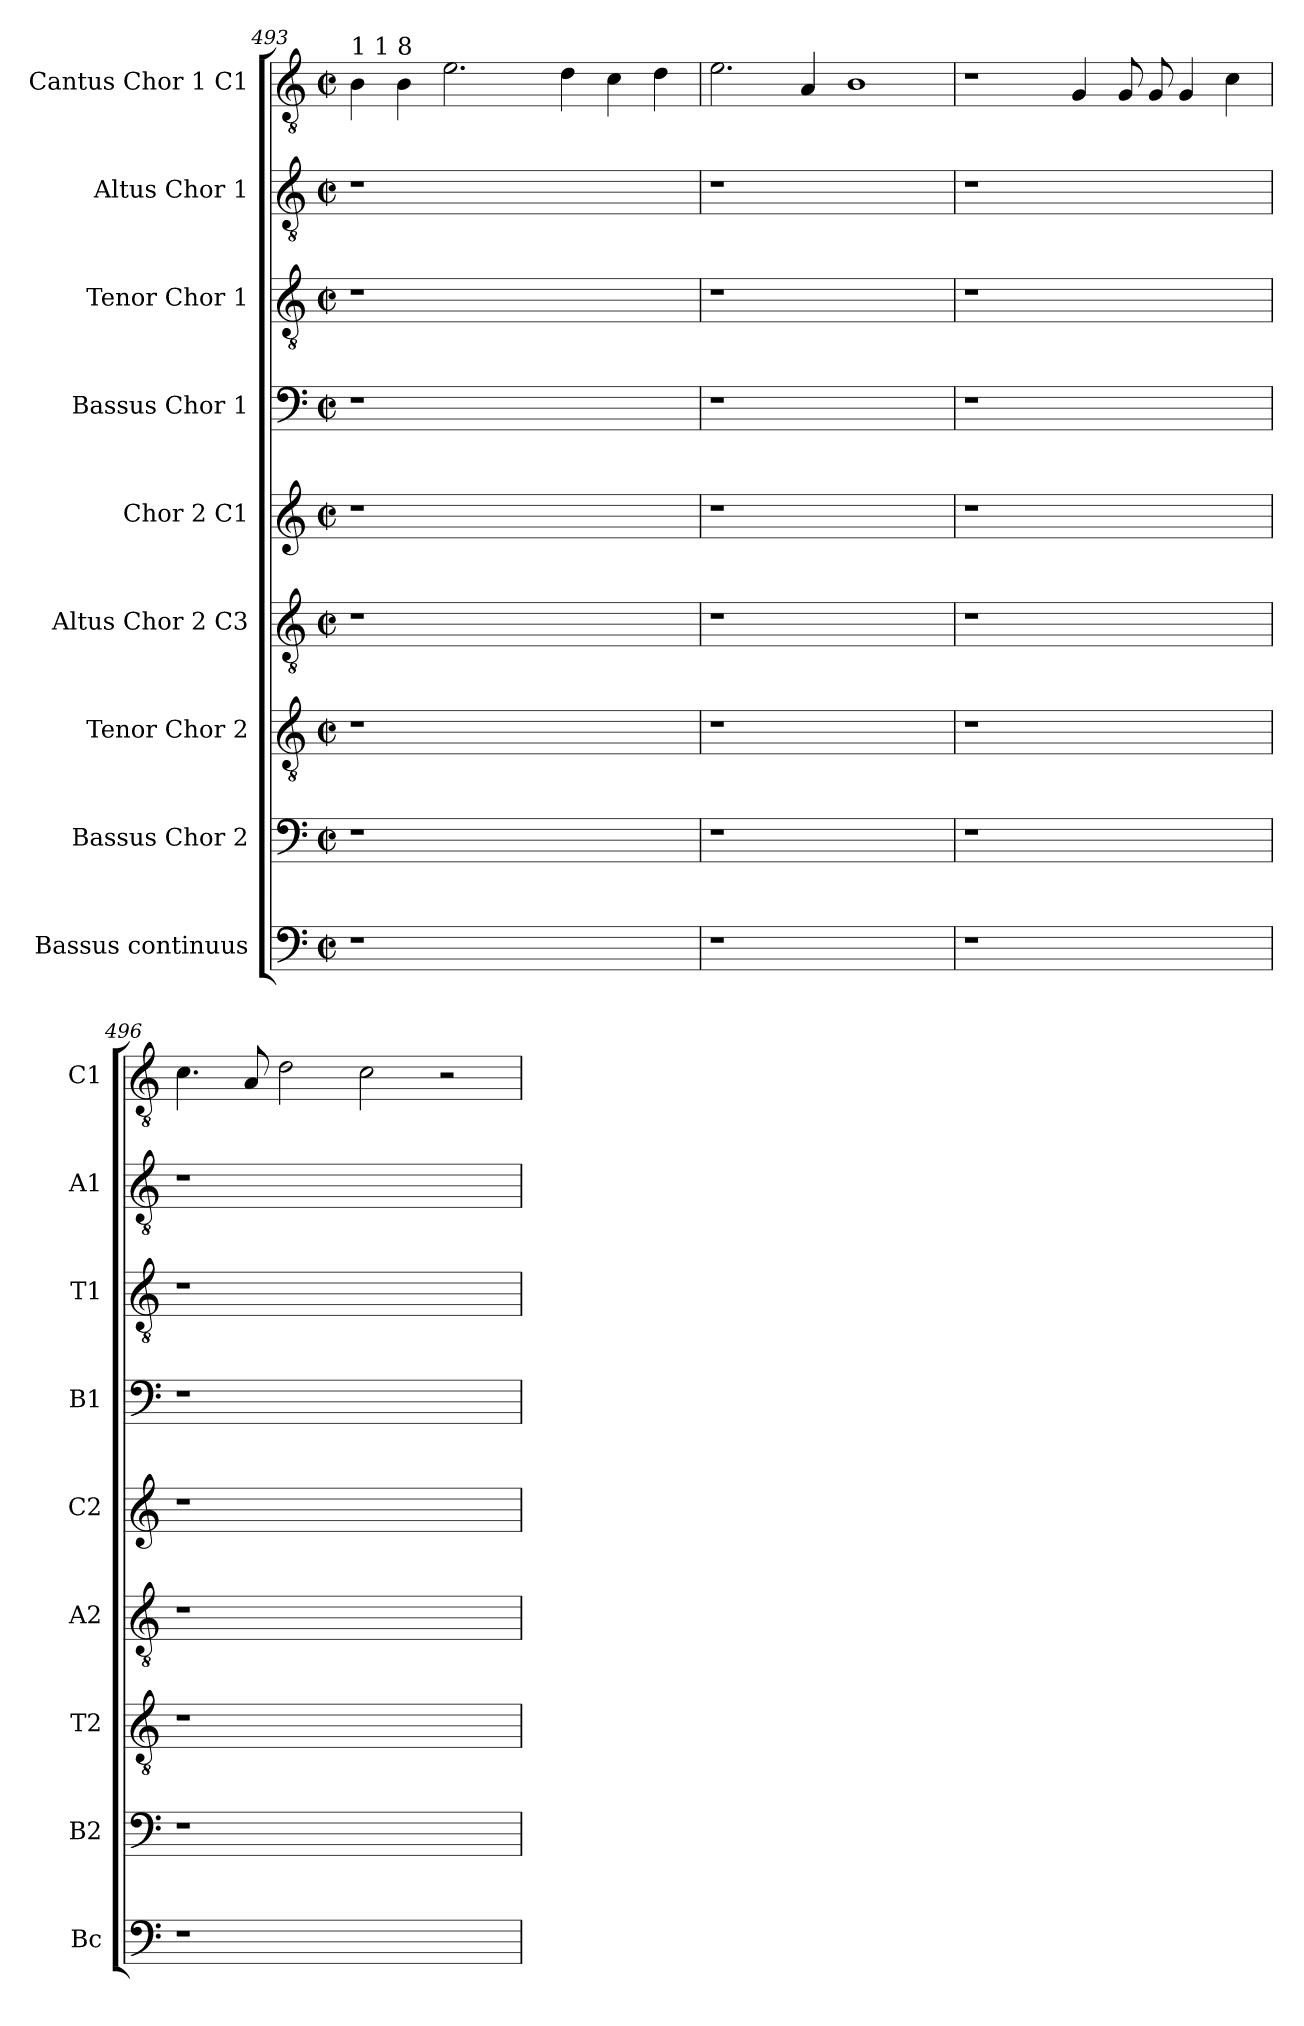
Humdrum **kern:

**kern	**kern	**kern	**kern	**kern	**kern	**kern	**kern	**kern
*part9	*part8	*part7	*part6	*part5	*part4	*part3	*part2	*part1
*staff9	*staff8	*staff7	*staff6	*staff5	*staff4	*staff3	*staff2	*staff1
*I"Bassus continuus	*I"Bassus Chor 2	*I"Tenor Chor 2	*I"Altus Chor 2 C3	*I"Chor 2 C1	*I"Bassus Chor 1	*I"Tenor Chor 1	*I"Altus Chor 1	*I"Cantus Chor 1 C1
*I'Bc	*I'B2	*I'T2	*I'A2	*I'C2	*I'B1	*I'T1	*I'A1	*I'C1
!!LO:LB:g=z
*clefF4	*clefF4	*clefGv2	*clefGv2	*clefG2	*clefF4	*clefGv2	*clefGv2	*clefGv2
*ITrd7c12	*	*	*	*	*	*	*	*
*k[]	*k[]	*k[]	*k[]	*k[]	*k[]	*k[]	*k[]	*k[]
*C:	*C:	*C:	*C:	*C:	*C:	*C:	*C:	*C:
*M2/2	*M2/2	*M2/2	*M2/2	*M2/2	*M2/2	*M2/2	*M2/2	*M2/2
*met(c|)	*met(c|)	*met(c|)	*met(c|)	*met(c|)	*met(c|)	*met(c|)	*met(c|)	*met(c|)
=493	=493	=493	=493	=493	=493	=493	=493	=493
!	!	!	!	!	!	!	!	!LO:TX:a:t=1 1 8
1r	1r	1r	1r	1r	1r	1r	1r	4B\
.	.	.	.	.	.	.	.	4B\
.	.	.	.	.	.	.	.	2.e\
1ryy	1ryy	1ryy	1ryy	1ryy	1ryy	1ryy	1ryy	.
.	.	.	.	.	.	.	.	4d\
.	.	.	.	.	.	.	.	4c\
.	.	.	.	.	.	.	.	4d\
=494	=494	=494	=494	=494	=494	=494	=494	=494
1r	1r	1r	1r	1r	1r	1r	1r	2.e\
.	.	.	.	.	.	.	.	4A/
1ryy	1ryy	1ryy	1ryy	1ryy	1ryy	1ryy	1ryy	1B
=495	=495	=495	=495	=495	=495	=495	=495	=495
1r	1r	1r	1r	1r	1r	1r	1r	1r
1ryy	1ryy	1ryy	1ryy	1ryy	1ryy	1ryy	1ryy	4G/
.	.	.	.	.	.	.	.	8G/
.	.	.	.	.	.	.	.	8G/
.	.	.	.	.	.	.	.	4G/
.	.	.	.	.	.	.	.	4c\
=496	=496	=496	=496	=496	=496	=496	=496	=496
1r	1r	1r	1r	1r	1r	1r	1r	4.c\
.	.	.	.	.	.	.	.	8A/
.	.	.	.	.	.	.	.	2d\
1ryy	1ryy	1ryy	1ryy	1ryy	1ryy	1ryy	1ryy	2c\
.	.	.	.	.	.	.	.	2r
=	=	=	=	=	=	=	=	=
*-	*-	*-	*-	*-	*-	*-	*-	*-
